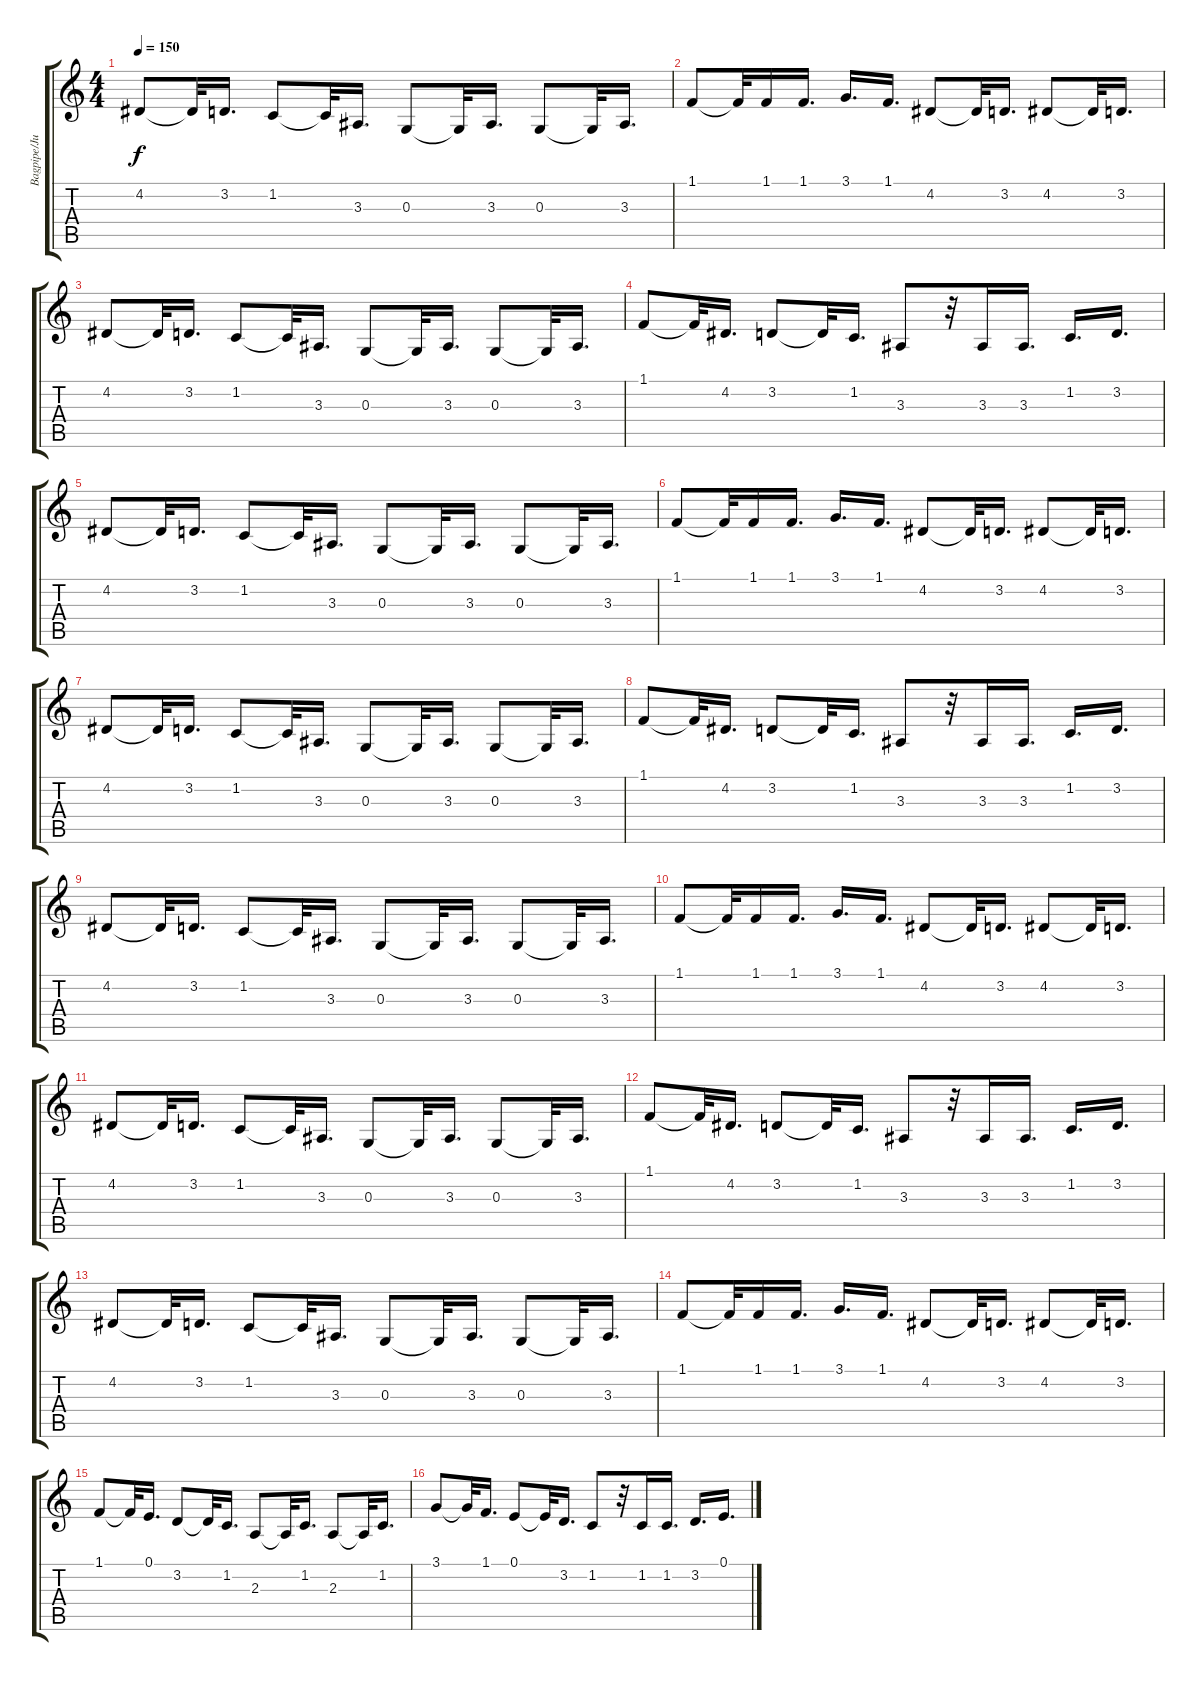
\track ("Bagpipe/Juho" "Bagpipe/Ju") {instrument shanai}
\staff {score tabs}
\tuning (E4 B3 G3 D3 A2 E2) {hide}
\ts (4 4)
\tempo 150
\clef g2
\ks c
4.2.8{dy f} 4.2{t}.32 3.2.16{d} 1.2.8 1.2{t}.32 3.3.16{d} 0.3.8 0.3{t}.32 3.3.16{d} 0.3.8 0.3{t}.32 3.3.16{d} |
1.1.8 1.1{t}.32 1.1.16 1.1.16{d} 3.1.16{d} 1.1.16{d} 4.2.8 4.2{t}.32 3.2.16{d} 4.2.8 4.2{t}.32 3.2.16{d} |
4.2.8 4.2{t}.32 3.2.16{d} 1.2.8 1.2{t}.32 3.3.16{d} 0.3.8 0.3{t}.32 3.3.16{d} 0.3.8 0.3{t}.32 3.3.16{d} |
1.1.8 1.1{t}.32 4.2.16{d} 3.2.8 3.2{t}.32 1.2.16{d} 3.3.8 r.32 3.3.16 3.3.16{d} 1.2.16{d} 3.2.16{d} |
4.2.8 4.2{t}.32 3.2.16{d} 1.2.8 1.2{t}.32 3.3.16{d} 0.3.8 0.3{t}.32 3.3.16{d} 0.3.8 0.3{t}.32 3.3.16{d} |
1.1.8 1.1{t}.32 1.1.16 1.1.16{d} 3.1.16{d} 1.1.16{d} 4.2.8 4.2{t}.32 3.2.16{d} 4.2.8 4.2{t}.32 3.2.16{d} |
4.2.8 4.2{t}.32 3.2.16{d} 1.2.8 1.2{t}.32 3.3.16{d} 0.3.8 0.3{t}.32 3.3.16{d} 0.3.8 0.3{t}.32 3.3.16{d} |
1.1.8 1.1{t}.32 4.2.16{d} 3.2.8 3.2{t}.32 1.2.16{d} 3.3.8 r.32 3.3.16 3.3.16{d} 1.2.16{d} 3.2.16{d} |
4.2.8 4.2{t}.32 3.2.16{d} 1.2.8 1.2{t}.32 3.3.16{d} 0.3.8 0.3{t}.32 3.3.16{d} 0.3.8 0.3{t}.32 3.3.16{d} |
1.1.8 1.1{t}.32 1.1.16 1.1.16{d} 3.1.16{d} 1.1.16{d} 4.2.8 4.2{t}.32 3.2.16{d} 4.2.8 4.2{t}.32 3.2.16{d} |
4.2.8 4.2{t}.32 3.2.16{d} 1.2.8 1.2{t}.32 3.3.16{d} 0.3.8 0.3{t}.32 3.3.16{d} 0.3.8 0.3{t}.32 3.3.16{d} |
1.1.8 1.1{t}.32 4.2.16{d} 3.2.8 3.2{t}.32 1.2.16{d} 3.3.8 r.32 3.3.16 3.3.16{d} 1.2.16{d} 3.2.16{d} |
4.2.8 4.2{t}.32 3.2.16{d} 1.2.8 1.2{t}.32 3.3.16{d} 0.3.8 0.3{t}.32 3.3.16{d} 0.3.8 0.3{t}.32 3.3.16{d} |
1.1.8 1.1{t}.32 1.1.16 1.1.16{d} 3.1.16{d} 1.1.16{d} 4.2.8 4.2{t}.32 3.2.16{d} 4.2.8 4.2{t}.32 3.2.16{d} |
1.1.8 1.1{t}.32 0.1.16{d} 3.2.8 3.2{t}.32 1.2.16{d} 2.3.8 2.3{t}.32 1.2.16{d} 2.3.8 2.3{t}.32 1.2.16{d} |
3.1.8 3.1{t}.32 1.1.16{d} 0.1.8 0.1{t}.32 3.2.16{d} 1.2.8 r.32 1.2.16 1.2.16{d} 3.2.16{d} 0.1.16{d}
